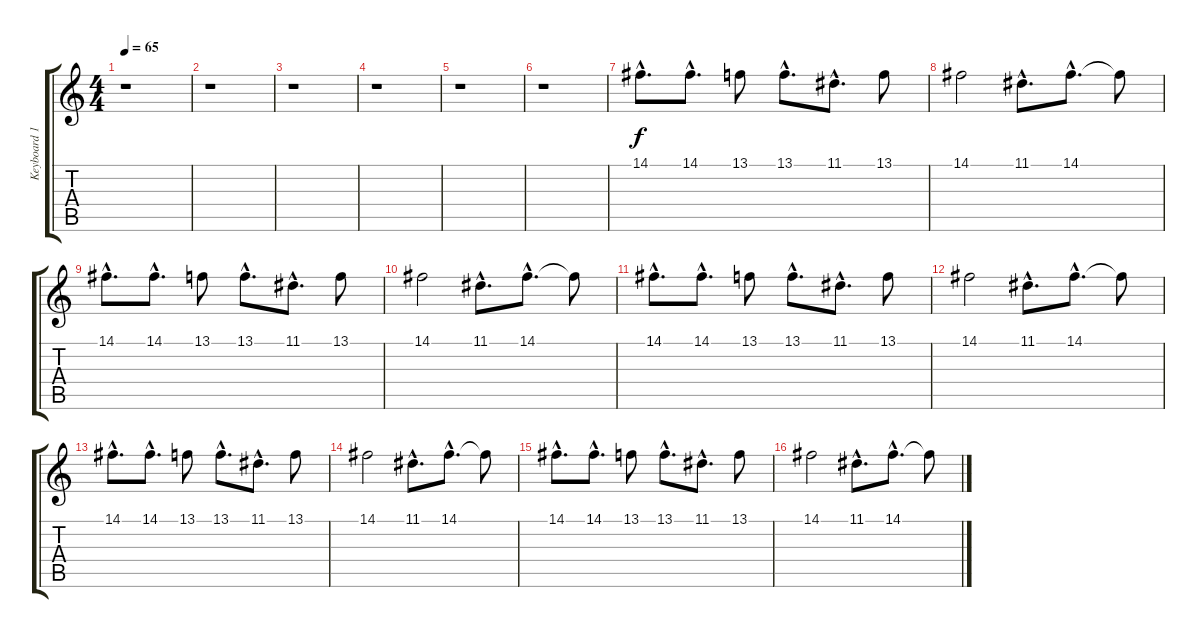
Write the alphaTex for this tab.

\track ("Keyboard 1" "Keyboard 1") {instrument glockenspiel}
\staff {score tabs}
\tuning (E4 B3 G3 D3 A2 E2) {hide}
\ts (4 4)
\section ("" "")
\tempo 65
\clef g2
\ks c
r.1{dy f} |
r.1 |
r.1 |
r.1 |
r.1 |
r.1 |
\section ("" "")
14.1{hac}.8{d} 14.1{hac}.8{d} 13.1.8 13.1{hac}.8{d} 11.1{hac}.8{d} 13.1.8 |
14.1.2 11.1{hac}.8{d} 14.1{hac}.8{d} 14.1{t}.8 |
14.1{hac}.8{d} 14.1{hac}.8{d} 13.1.8 13.1{hac}.8{d} 11.1{hac}.8{d} 13.1.8 |
14.1.2 11.1{hac}.8{d} 14.1{hac}.8{d} 14.1{t}.8 |
14.1{hac}.8{d} 14.1{hac}.8{d} 13.1.8 13.1{hac}.8{d} 11.1{hac}.8{d} 13.1.8 |
14.1.2 11.1{hac}.8{d} 14.1{hac}.8{d} 14.1{t}.8 |
14.1{hac}.8{d} 14.1{hac}.8{d} 13.1.8 13.1{hac}.8{d} 11.1{hac}.8{d} 13.1.8 |
14.1.2 11.1{hac}.8{d} 14.1{hac}.8{d} 14.1{t}.8 |
14.1{hac}.8{d} 14.1{hac}.8{d} 13.1.8 13.1{hac}.8{d} 11.1{hac}.8{d} 13.1.8 |
14.1.2 11.1{hac}.8{d} 14.1{hac}.8{d} 14.1{t}.8
